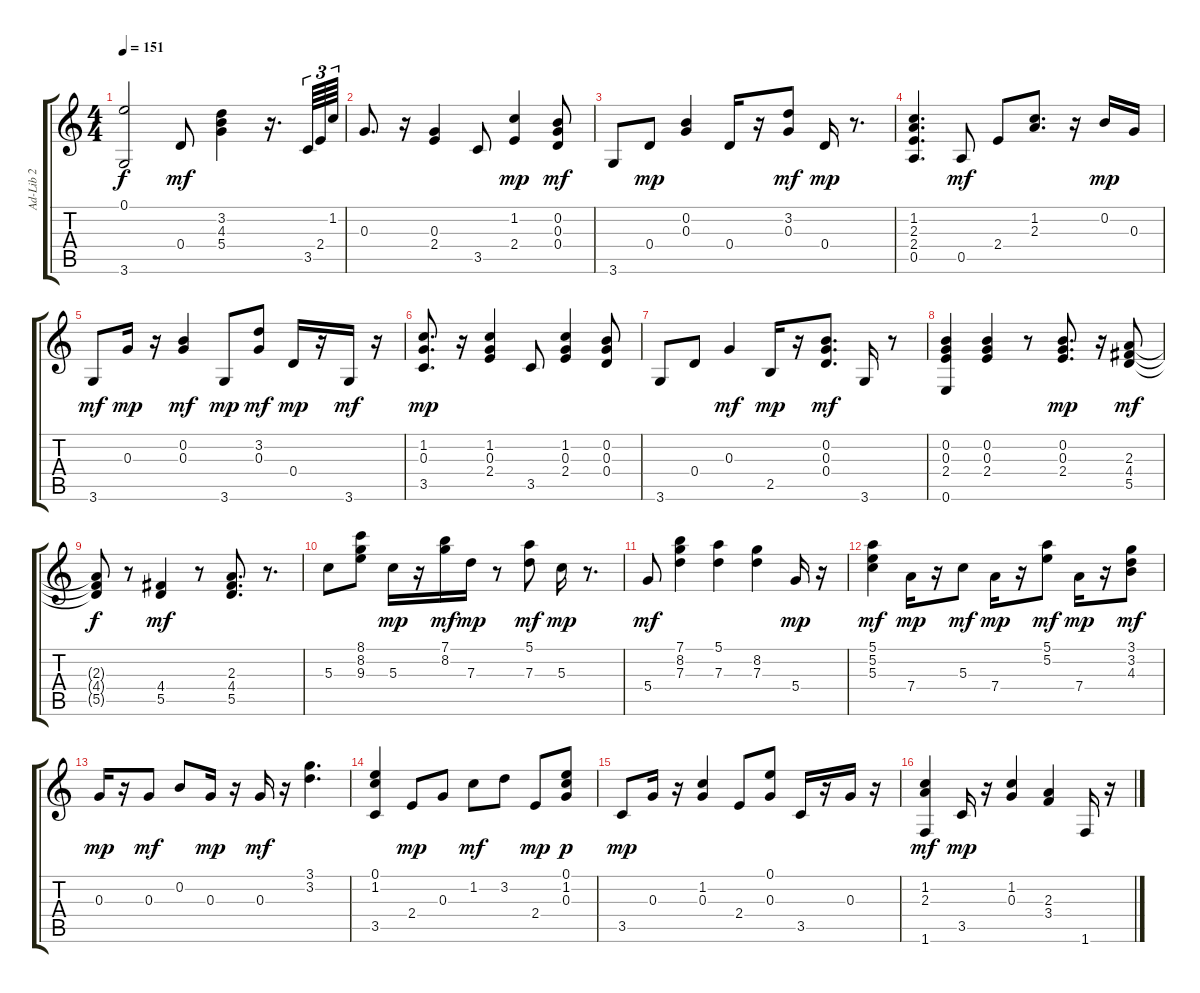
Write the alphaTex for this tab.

\track ("Ad-Lib 2" "Ad-Lib 2") {instrument acousticguitarsteel}
\staff {score tabs}
\tuning (E4 B3 G3 D3 A2 E2) {hide}
\ts (4 4)
\tempo 151
\clef g2
\ks c
(0.1{t} 3.6{t}).2{dy f} 0.4.8{dy mf} (3.2 4.3 5.4).4 r.16{d} 3.5.64{tu (3 2)} 2.4.64{tu (3 2)} 1.2.64{tu (3 2)} |
0.3.8{d} r.16 (0.3 2.4).4 3.5.8 (1.2 2.4).4{dy mp} (0.2 0.3 0.4).8{dy mf} |
3.6.8 0.4.8{dy mp} (0.2 0.3).4 0.4.16 r.16 (3.2 0.3).8{dy mf} 0.4.16{dy mp} r.8{d} |
(1.2 2.3 2.4 0.5).4{d} 0.5.8{dy mf} 2.4.8 (1.2 2.3).8{d} r.16 0.2.16{dy mp} 0.3.16 |
3.6.8{dy mf} 0.3.16{dy mp} r.16 (0.2 0.3).4{dy mf} 3.6.8{dy mp} (3.2 0.3).8{dy mf} 0.4.16{dy mp} r.16 3.6.16{dy mf} r.16 |
(1.2 0.3 3.5).8{d dy mp} r.16 (1.2 0.3 2.4).4 3.5.8 (1.2 0.3 2.4).4 (0.2 0.3 0.4).8 |
3.6.8 0.4.8 0.3.4{dy mf} 2.5.16{dy mp} r.16 (0.2 0.3 0.4).8{d dy mf} 3.6.16 r.8 |
(0.2 0.3 2.4 0.6).4 (0.2 0.3 2.4).4 r.8 (0.2 0.3 2.4).8{d dy mp} r.16 (2.3 4.4 5.5).8{dy mf} |
(2.3{t} 4.4{t} 5.5{t}).8{dy f} r.8 (4.4 5.5).4{dy mf} r.8 (2.3 4.4 5.5).8{d} r.8{d} |
5.3.8 (8.1 8.2 9.3).8 5.3.16{dy mp} r.16 (7.1 8.2).16{dy mf} 7.3.16{dy mp} r.8 (5.1 7.3).8{dy mf} 5.3.16{dy mp} r.8{d} |
5.4.8{dy mf} (7.1 8.2 7.3).4 (5.1 7.3).4 (8.2 7.3).4 5.4.16{dy mp} r.16 |
(5.1 5.2 5.3).4{dy mf} 7.4.16{dy mp} r.16 5.3.8{dy mf} 7.4.16{dy mp} r.16 (5.1 5.2).8{dy mf} 7.4.16{dy mp} r.16 (3.1 3.2 4.3).8{dy mf} |
0.3.16{dy mp} r.16 0.3.8{dy mf} 0.2.8 0.3.16{dy mp} r.16 0.3.16{dy mf} r.16 (3.1 3.2).4{d} |
(0.1 1.2 3.5).4 2.4.8{dy mp} 0.3.8 1.2.8{dy mf} 3.2.8 2.4.8{dy mp} (0.1 1.2 0.3).8{dy p} |
3.5.8{dy mp} 0.3.16 r.16 (1.2 0.3).4 2.4.8 (0.1 0.3).8 3.5.16 r.16 0.3.16 r.16 |
(1.2 2.3 1.6).4{dy mf} 3.5.16{dy mp} r.16 (1.2 0.3).4 (2.3 3.4).4 1.6.16 r.16
